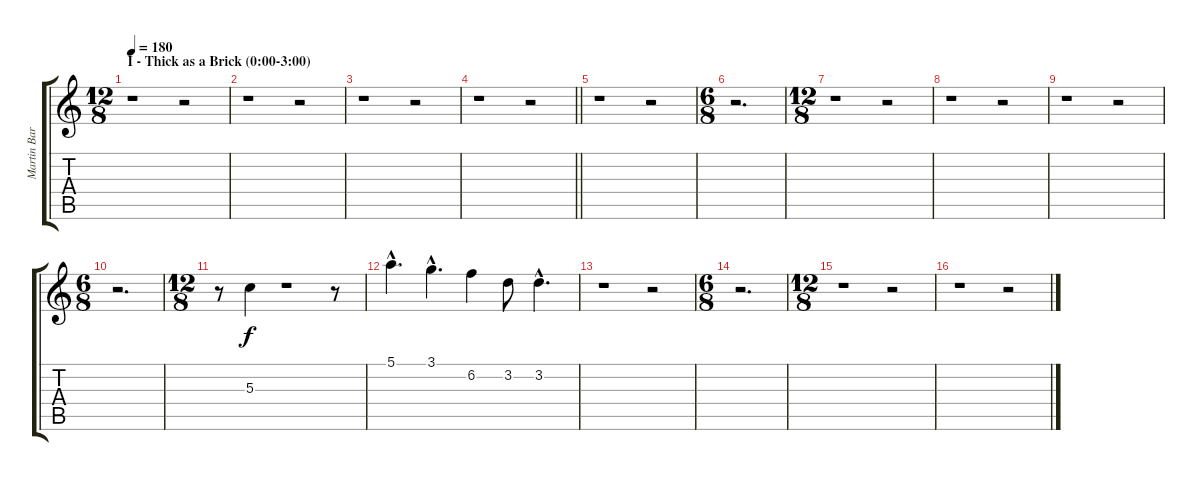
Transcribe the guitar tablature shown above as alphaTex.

\track ("Martin Barre (electric guitar)" "Martin Bar") {instrument electricguitarjazz}
\staff {score tabs}
\tuning (E4 B3 G3 D3 A2 E2) {hide}
\ts (12 8)
\section ("" "I - Thick as a Brick (0:00-3:00)")
\tempo 180
\clef g2
\ks c
r.1{dy f instrument electricguitarjazz} r.2 |
r.1 r.2 |
r.1 r.2 |
\barLineRight lightlight
r.1 r.2 |
r.1 r.2 |
\ts (6 8)
r.2{d} |
\ts (12 8)
r.1 r.2 |
r.1 r.2 |
r.1 r.2 |
\ts (6 8)
r.2{d} |
\ts (12 8)
r.8 5.3.4 r.1 r.8 |
5.1{hac}.4{d} 3.1{hac}.4{d} 6.2.4 3.2.8 3.2{hac}.4{d} |
r.1 r.2 |
\ts (6 8)
r.2{d} |
\ts (12 8)
r.1 r.2 |
r.1 r.2
